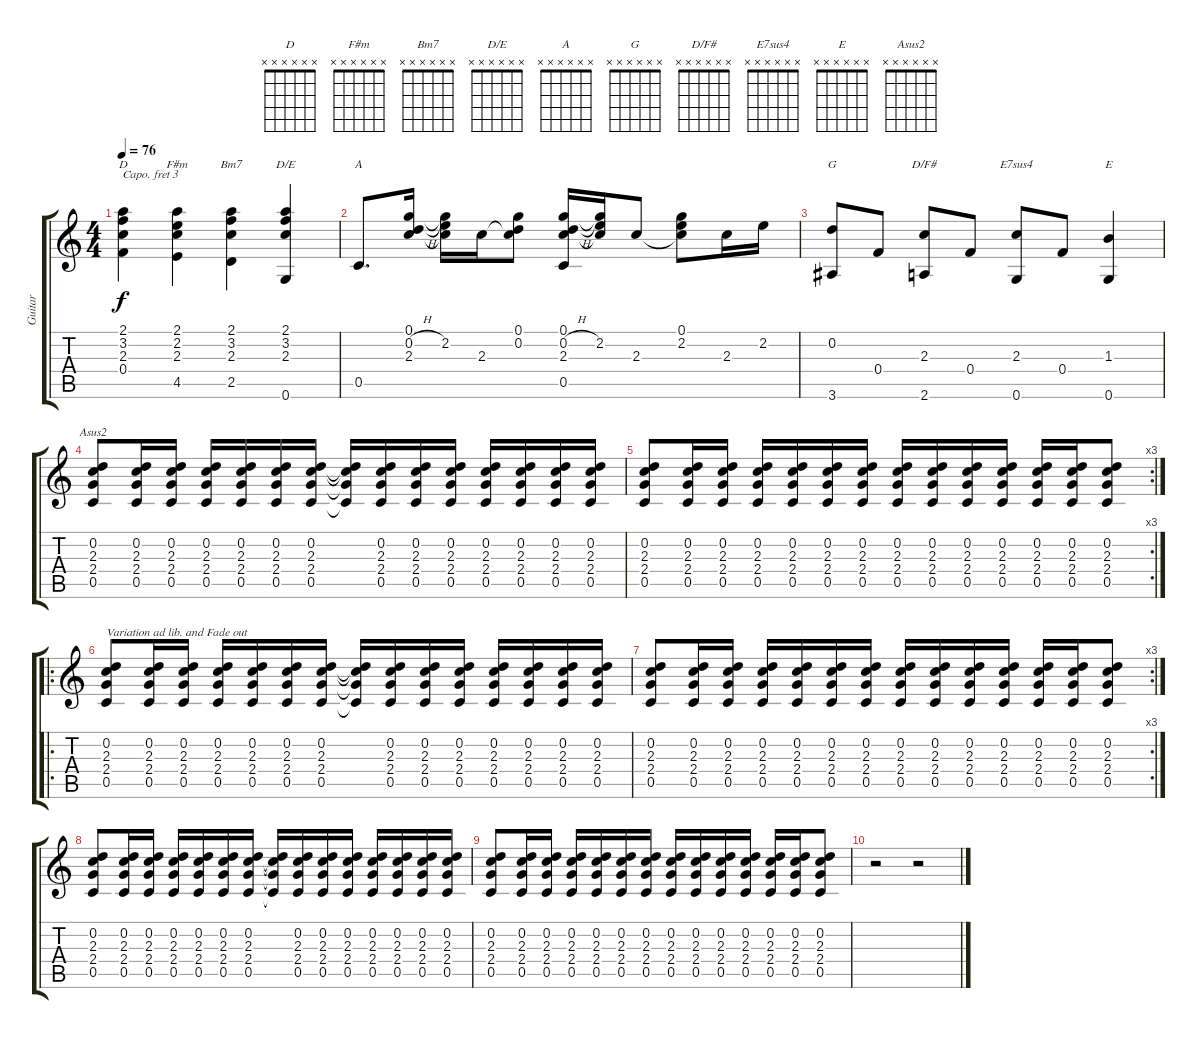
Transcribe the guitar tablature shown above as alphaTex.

\track ("Guitar" "Guitar") {instrument acousticguitarsteel}
\staff {score tabs}
\capo 3
\tuning (E4 B3 G3 D3 A2 E2) {hide}
\chord ("D" x x x x x x) {firstfret 0}
\chord ("F#m" x x x x x x) {firstfret 0}
\chord ("Bm7" x x x x x x) {firstfret 0}
\chord ("D/E" x x x x x x) {firstfret 0}
\chord ("A" x x x x x x) {firstfret 0}
\chord ("G" x x x x x x) {firstfret 0}
\chord ("D/F#" x x x x x x) {firstfret 0}
\chord ("E7sus4" x x x x x x) {firstfret 0}
\chord ("E" x x x x x x) {firstfret 0}
\chord ("Asus2" x x x x x x) {firstfret 0}
\ts (4 4)
\tempo 76
\clef g2
\ks c
(2.1 3.2 2.3 0.4).4{ch "D" dy f} (2.1 2.2 2.3 4.5).4{ch "F#m"} (2.1 3.2 2.3 2.5).4{ch "Bm7"} (2.1 3.2 2.3 0.6).4{ch "D/E"} |
0.5.8{d ch "A"} (0.1 0.2{h} 2.3).16 (0.1{t} 2.2 2.3{t}).16 2.3.16 (0.1 0.2 2.3{t}).8 (0.1 0.2{h} 2.3 0.5).16 (0.1{t} 2.2 2.3{t}).16 2.3.8 (0.1 2.2 2.3{t}).8 2.3.16 2.2.16 |
(0.2 3.6).8{ch "G"} 0.4.8 (2.3 2.6).8{ch "D/F#"} 0.4.8 (2.3 0.6).8{ch "E7sus4"} 0.4.8 (1.3 0.6).4{ch "E" volume 12} |
(0.2 2.3 2.4 0.5).8{ch "Asus2" volume 16} (0.2 2.3 2.4 0.5).16 (0.2 2.3 2.4 0.5).16 (0.2 2.3 2.4 0.5).16 (0.2 2.3 2.4 0.5).16 (0.2 2.3 2.4 0.5).16 (0.2 2.3 2.4 0.5).16 (0.2{t} 2.3{t} 2.4{t} 0.5{t}).16 (0.2 2.3 2.4 0.5).16 (0.2 2.3 2.4 0.5).16 (0.2 2.3 2.4 0.5).16 (0.2 2.3 2.4 0.5).16 (0.2 2.3 2.4 0.5).16 (0.2 2.3 2.4 0.5).16 (0.2 2.3 2.4 0.5).16 |
\rc 3
(0.2 2.3 2.4 0.5).8 (0.2 2.3 2.4 0.5).16 (0.2 2.3 2.4 0.5).16 (0.2 2.3 2.4 0.5).16 (0.2 2.3 2.4 0.5).16 (0.2 2.3 2.4 0.5).16 (0.2 2.3 2.4 0.5).16 (0.2 2.3 2.4 0.5).16{volume 12} (0.2 2.3 2.4 0.5).16 (0.2 2.3 2.4 0.5).16 (0.2 2.3 2.4 0.5).16 (0.2 2.3 2.4 0.5).16 (0.2 2.3 2.4 0.5).16 (0.2 2.3 2.4 0.5).8 |
\ro
(0.2 2.3 2.4 0.5).8{txt "Variation ad lib. and Fade out" volume 16} (0.2 2.3 2.4 0.5).16 (0.2 2.3 2.4 0.5).16 (0.2 2.3 2.4 0.5).16 (0.2 2.3 2.4 0.5).16 (0.2 2.3 2.4 0.5).16 (0.2 2.3 2.4 0.5).16 (0.2{t} 2.3{t} 2.4{t} 0.5{t}).16 (0.2 2.3 2.4 0.5).16 (0.2 2.3 2.4 0.5).16 (0.2 2.3 2.4 0.5).16 (0.2 2.3 2.4 0.5).16 (0.2 2.3 2.4 0.5).16 (0.2 2.3 2.4 0.5).16 (0.2 2.3 2.4 0.5).16 |
\rc 3
(0.2 2.3 2.4 0.5).8 (0.2 2.3 2.4 0.5).16 (0.2 2.3 2.4 0.5).16 (0.2 2.3 2.4 0.5).16 (0.2 2.3 2.4 0.5).16 (0.2 2.3 2.4 0.5).16 (0.2 2.3 2.4 0.5).16 (0.2 2.3 2.4 0.5).16{volume 12} (0.2 2.3 2.4 0.5).16 (0.2 2.3 2.4 0.5).16 (0.2 2.3 2.4 0.5).16 (0.2 2.3 2.4 0.5).16 (0.2 2.3 2.4 0.5).16 (0.2 2.3 2.4 0.5).8 |
(0.2 2.3 2.4 0.5).8{volume 0} (0.2 2.3 2.4 0.5).16 (0.2 2.3 2.4 0.5).16 (0.2 2.3 2.4 0.5).16 (0.2 2.3 2.4 0.5).16 (0.2 2.3 2.4 0.5).16 (0.2 2.3 2.4 0.5).16 (0.2{t} 2.3{t} 2.4{t} 0.5{t}).16 (0.2 2.3 2.4 0.5).16 (0.2 2.3 2.4 0.5).16 (0.2 2.3 2.4 0.5).16 (0.2 2.3 2.4 0.5).16 (0.2 2.3 2.4 0.5).16 (0.2 2.3 2.4 0.5).16 (0.2 2.3 2.4 0.5).16 |
(0.2 2.3 2.4 0.5).8 (0.2 2.3 2.4 0.5).16 (0.2 2.3 2.4 0.5).16 (0.2 2.3 2.4 0.5).16 (0.2 2.3 2.4 0.5).16 (0.2 2.3 2.4 0.5).16 (0.2 2.3 2.4 0.5).16 (0.2 2.3 2.4 0.5).16 (0.2 2.3 2.4 0.5).16 (0.2 2.3 2.4 0.5).16 (0.2 2.3 2.4 0.5).16 (0.2 2.3 2.4 0.5).16 (0.2 2.3 2.4 0.5).16 (0.2 2.3 2.4 0.5).8 |
r.2 r.2{volume 16}
